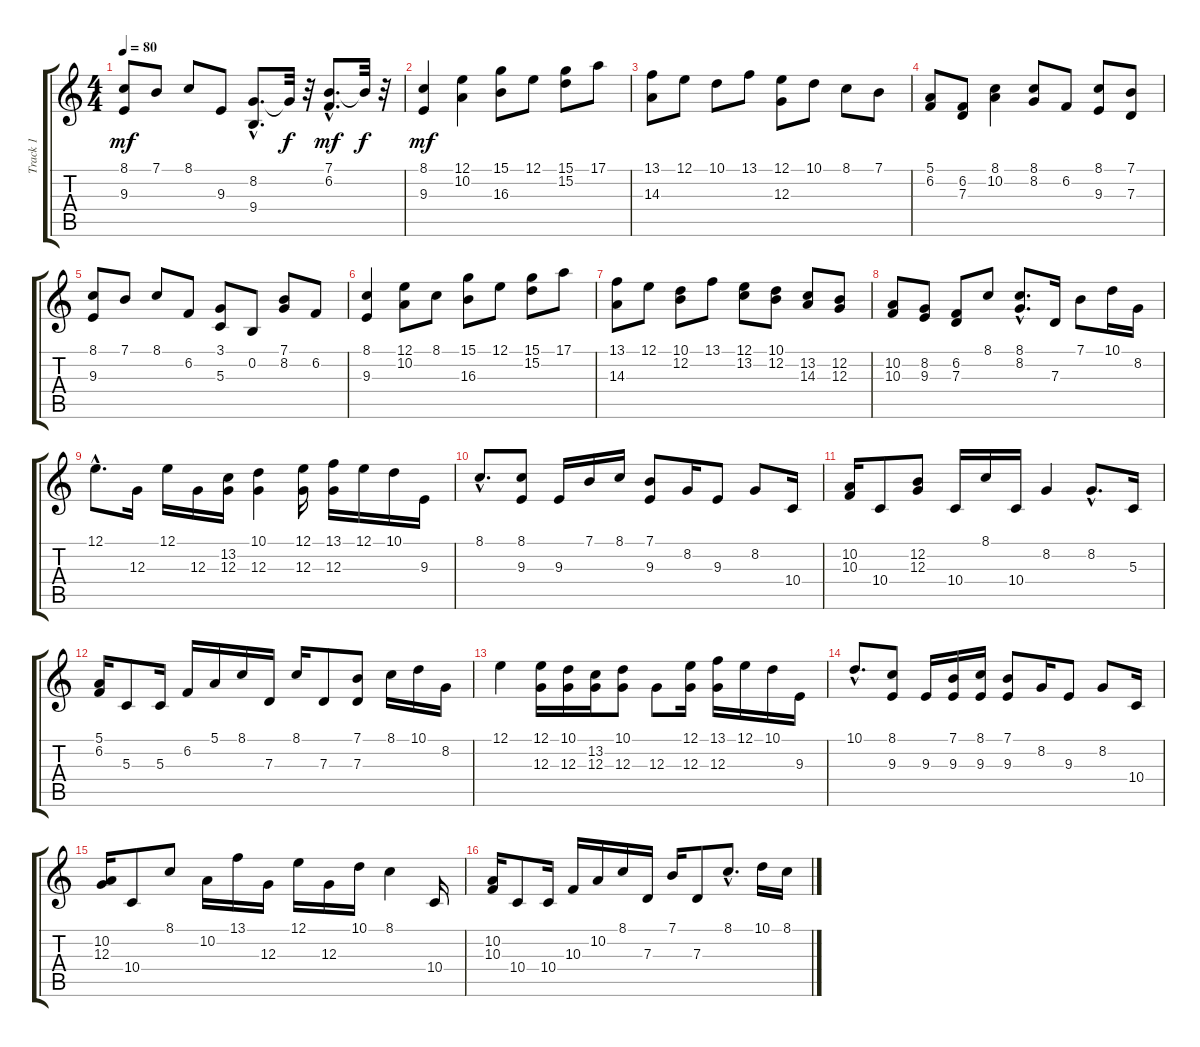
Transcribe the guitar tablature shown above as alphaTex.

\track ("Track 1" "Track 1") {instrument acousticgrandpiano}
\staff {score tabs}
\tuning (E4 B3 G3 D3 A2 E2) {hide}
\ts (4 4)
\tempo 80
\clef g2
\ks c
(8.1 9.3).8{dy mf} 7.1.8 8.1.8 9.3.8 (8.2{hac} 9.4).8{d} 8.2{t}.32{dy f} r.32 (7.1{hac} 6.2).8{d dy mf} 7.1{t}.32{dy f} r.32 |
(8.1 9.3).4{dy mf} (12.1 10.2).4 (15.1 16.3).8 12.1.8 (15.1 15.2).8 17.1.8 |
(13.1 14.3).8 12.1.8 10.1.8 13.1.8 (12.1 12.3).8 10.1.8 8.1.8 7.1.8 |
(5.1 6.2).8 (6.2 7.3).8 (8.1 10.2).4 (8.1 8.2).8 6.2.8 (8.1 9.3).8 (7.1 7.3).8 |
(8.1 9.3).8 7.1.8 8.1.8 6.2.8 (3.1 5.3).8 0.2.8 (7.1 8.2).8 6.2.8 |
(8.1 9.3).4 (12.1 10.2).8 8.1.8 (15.1 16.3).8 12.1.8 (15.1 15.2).8 17.1.8 |
(13.1 14.3).8 12.1.8 (10.1 12.2).8 13.1.8 (12.1 13.2).8 (10.1 12.2).8 (13.2 14.3).8 (12.2 12.3).8 |
(10.2 10.3).8 (8.2 9.3).8 (6.2 7.3).8 8.1.8 (8.1{hac} 8.2{hac}).8{d} 7.3.16 7.1.8 10.1.16 8.2.16 |
12.1{hac}.8{d} 12.3.16 12.1.16 12.3.16 (13.2 12.3).16 (10.1 12.3).4 (12.1 12.3).16 (13.1 12.3).16 12.1.16 10.1.16 9.3.16 |
8.1{hac}.8{d} (8.1 9.3).8 9.3.16 7.1.16 8.1.16 (7.1 9.3).8 8.2.16 9.3.8 8.2.8 10.4.16 |
(10.2 10.3).16 10.4.8 (12.2 12.3).8 10.4.16 8.1.16 10.4.16 8.2.4 8.2{hac}.8{d} 5.3.16 |
(5.1 6.2).16 5.3.8 5.3.16 6.2.16 5.1.16 8.1.16 7.3.16 8.1.16 7.3.8 (7.1 7.3).8 8.1.16 10.1.16 8.2.16 |
12.1.4 (12.1 12.3).16 (10.1 12.3).16 (13.2 12.3).16 (10.1 12.3).8 12.3.8 (12.1 12.3).16 (13.1 12.3).16 12.1.16 10.1.16 9.3.16 |
10.1{hac}.8{d} (8.1 9.3).8 9.3.16 (7.1 9.3).16 (8.1 9.3).16 (7.1 9.3).8 8.2.16 9.3.8 8.2.8 10.4.16 |
(10.2 12.3).16 10.4.8 8.1.8 10.2.16 13.1.16 12.3.16 12.1.16 12.3.16 10.1.16 8.1.4 10.4.16 |
(10.2 10.3).16 10.4.8 10.4.16 10.3.16 10.2.16 8.1.16 7.3.16 7.1.16 7.3.8 8.1{hac}.8{d} 10.1.16 8.1.16
